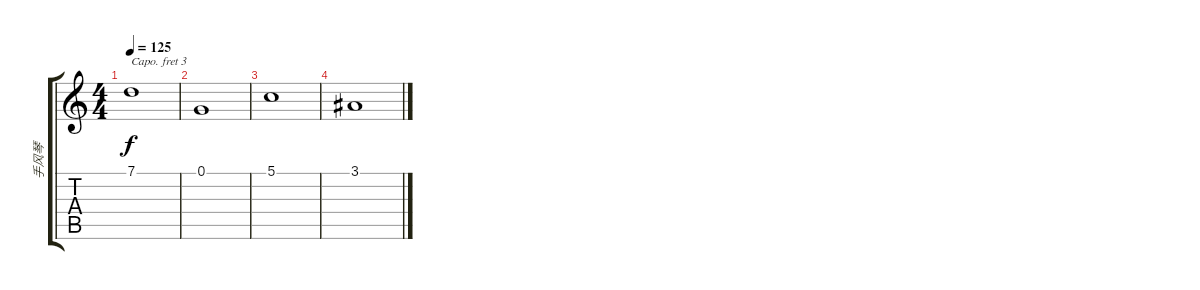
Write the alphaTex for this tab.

\track ("手风琴" "手风琴") {instrument accordion}
\staff {score tabs}
\capo 3
\tuning (E4 B3 G3 D3 A2 E2) {hide}
\ts (4 4)
\tempo 125
\clef g2
\ks c
7.1.1{dy f volume 2} |
0.1.1 |
5.1.1{volume 0} |
3.1.1
